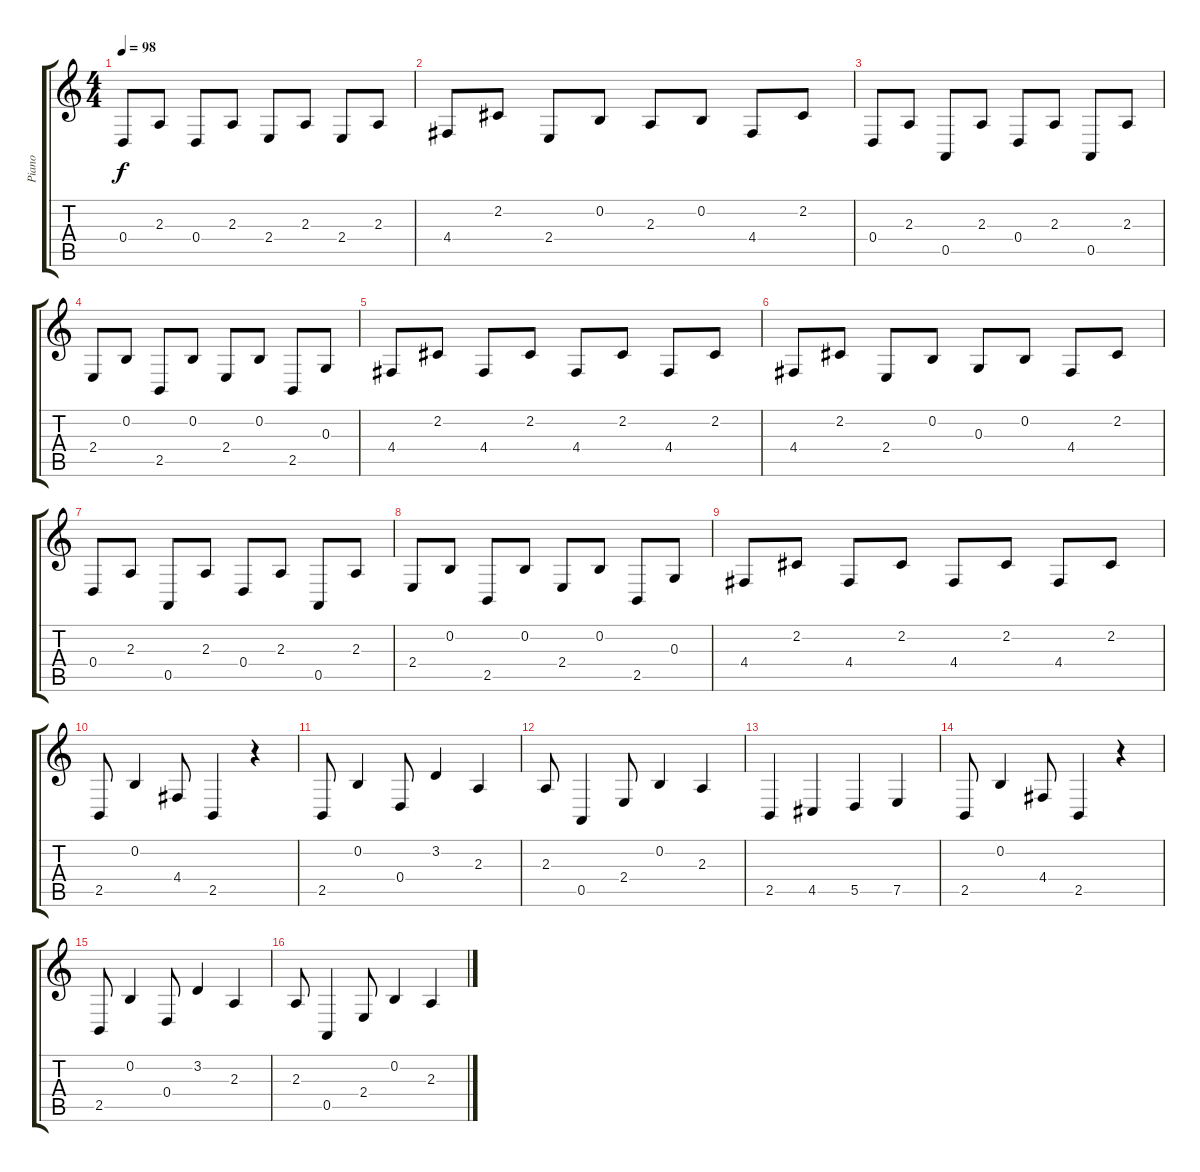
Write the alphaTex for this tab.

\track ("Piano" "Piano") {instrument acousticgrandpiano}
\staff {score tabs}
\tuning (E4 B3 G3 D3 A2 E2) {hide}
\ts (4 4)
\tempo 98
\clef g2
\ks c
0.4.8{dy f} 2.3.8 0.4.8 2.3.8 2.4.8 2.3.8 2.4.8 2.3.8 |
4.4.8 2.2.8 2.4.8 0.2.8 2.3.8 0.2.8 4.4.8 2.2.8 |
0.4.8 2.3.8 0.5.8 2.3.8 0.4.8 2.3.8 0.5.8 2.3.8 |
2.4.8 0.2.8 2.5.8 0.2.8 2.4.8 0.2.8 2.5.8 0.3.8 |
4.4.8 2.2.8 4.4.8 2.2.8 4.4.8 2.2.8 4.4.8 2.2.8 |
4.4.8 2.2.8 2.4.8 0.2.8 0.3.8 0.2.8 4.4.8 2.2.8 |
0.4.8 2.3.8 0.5.8 2.3.8 0.4.8 2.3.8 0.5.8 2.3.8 |
2.4.8 0.2.8 2.5.8 0.2.8 2.4.8 0.2.8 2.5.8 0.3.8 |
4.4.8 2.2.8 4.4.8 2.2.8 4.4.8 2.2.8 4.4.8 2.2.8 |
2.5.8 0.2.4 4.4.8 2.5.4 r.4 |
2.5.8 0.2.4 0.4.8 3.2.4 2.3.4 |
2.3.8 0.5.4 2.4.8 0.2.4 2.3.4 |
2.5.4 4.5.4 5.5.4 7.5.4 |
2.5.8 0.2.4 4.4.8 2.5.4 r.4 |
2.5.8 0.2.4 0.4.8 3.2.4 2.3.4 |
2.3.8 0.5.4 2.4.8 0.2.4 2.3.4
